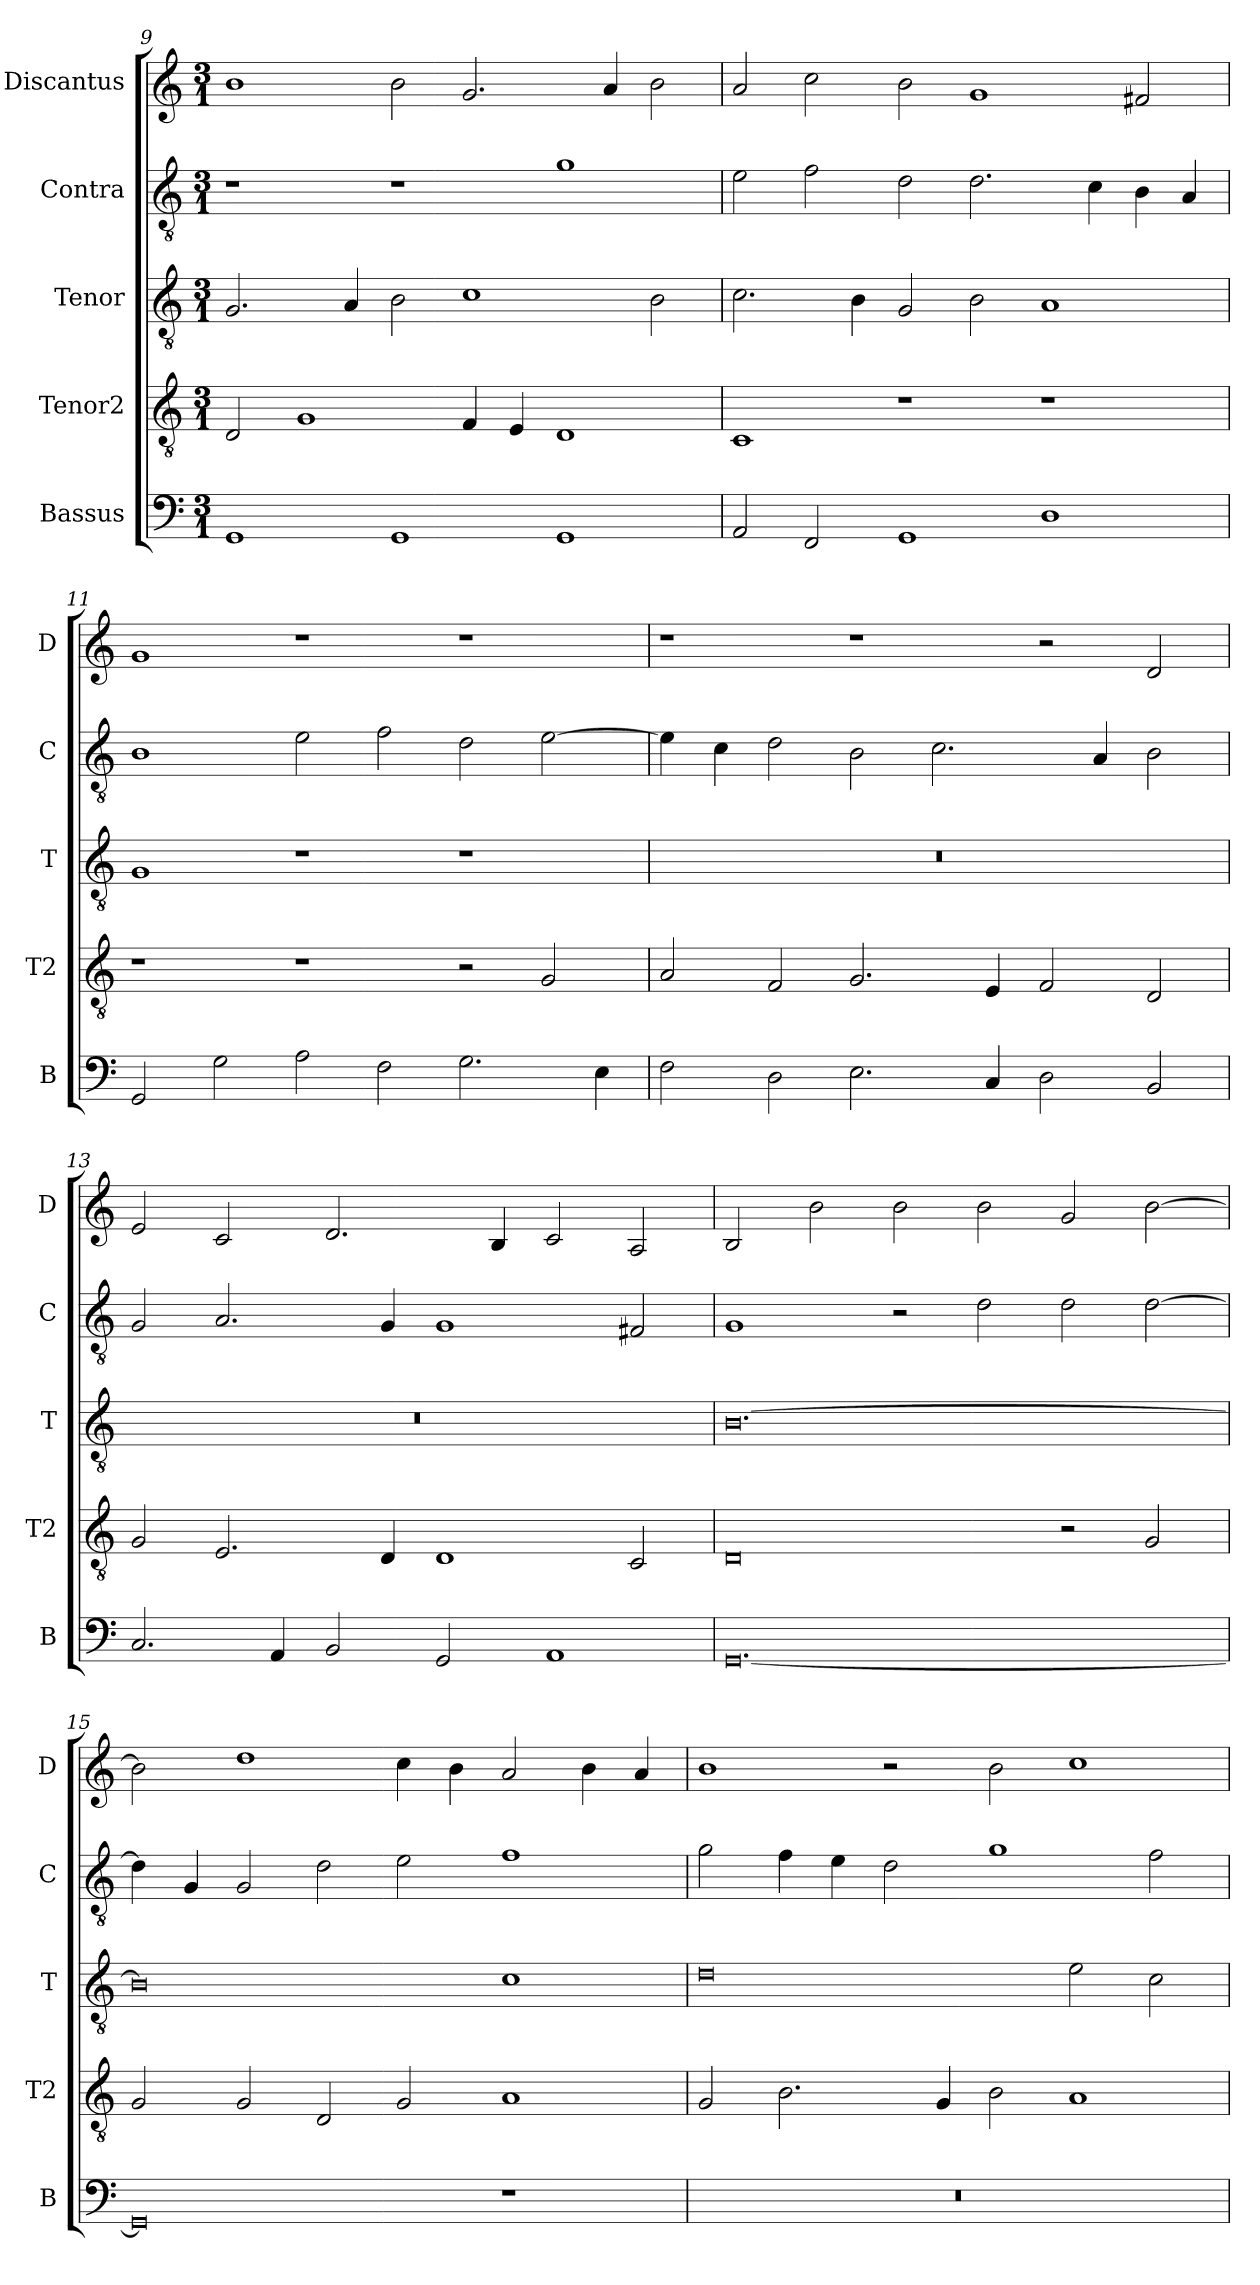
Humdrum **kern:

**kern	**kern	**kern	**kern	**kern
*part5	*part4	*part3	*part2	*part1
*staff5	*staff4	*staff3	*staff2	*staff1
*I"Bassus	*I"Tenor2	*I"Tenor	*I"Contra	*I"Discantus
*I'B	*I'T2	*I'T	*I'C	*I'D
*clefF4	*clefGv2	*clefGv2	*clefGv2	*clefG2
*k[]	*k[]	*k[]	*k[]	*k[]
*M3/1	*M3/1	*M3/1	*M3/1	*M3/1
=9	=9	=9	=9	=9
1GG	2D/	2.G/	1r	1b
.	1G	.	.	.
.	.	4A/	.	.
1GG	.	2B\	1r	2b\
.	4F/	1c	.	2.g/
.	4E/	.	.	.
1GG	1D	.	1g	.
.	.	.	.	4a/
.	.	2B\	.	2b\
=10	=10	=10	=10	=10
2AA/	1C	2.c\	2e\	2a/
2FF/	.	.	2f\	2cc\
.	.	4B\	.	.
1GG	1r	2G/	2d\	2b\
.	.	2B\	2.d\	1g
1D	1r	1A	.	.
.	.	.	4c\	.
.	.	.	4B\	2f#X/
.	.	.	4A/	.
=11	=11	=11	=11	=11
2GG/	1r	1G	1B	1g
2G\	.	.	.	.
2A\	1r	1r	2e\	1r
2F\	.	.	2f\	.
2.G\	2r	1r	2d\	1r
.	2G/	.	[2e\	.
4E\	.	.	.	.
=12	=12	=12	=12	=12
2F\	2A/	0.r	4e\]	1r
.	.	.	4c\	.
2D\	2F/	.	2d\	.
2.E\	2.G/	.	2B\	1r
.	.	.	2.c\	.
4C/	4E/	.	.	.
2D\	2F/	.	.	2r
.	.	.	4A/	.
2BB/	2D/	.	2B\	2d/
=13	=13	=13	=13	=13
2.C/	2G/	0.r	2G/	2e/
.	2.E/	.	2.A/	2c/
4AA/	.	.	.	.
2BB/	.	.	.	2.d/
.	4D/	.	4G/	.
2GG/	1D	.	1G	.
.	.	.	.	4B/
1AA	.	.	.	2c/
.	2C/	.	2F#X/	2A/
=14	=14	=14	=14	=14
[0.GG	0D	[0.B	1G	2B/
.	.	.	.	2b\
.	.	.	2r	2b\
.	.	.	2d\	2b\
.	2r	.	2d\	2g/
.	2G/	.	[2d\	[2b\
=15	=15	=15	=15	=15
0GG]	2G/	0B]	4d\]	2b\]
.	.	.	4G/	.
.	2G/	.	2G/	1dd
.	2D/	.	2d\	.
.	2G/	.	2e\	4cc\
.	.	.	.	4b\
1r	1A	1c	1f	2a/
.	.	.	.	4b\
.	.	.	.	4a/
=16	=16	=16	=16	=16
0.r	2G/	0d	2g\	1b
.	2.B\	.	4f\	.
.	.	.	4e\	.
.	.	.	2d\	2r
.	4G/	.	.	.
.	2B\	.	1g	2b\
.	1A	2e\	.	1cc
.	.	2c\	2f\	.
=	=	=	=	=
*-	*-	*-	*-	*-
